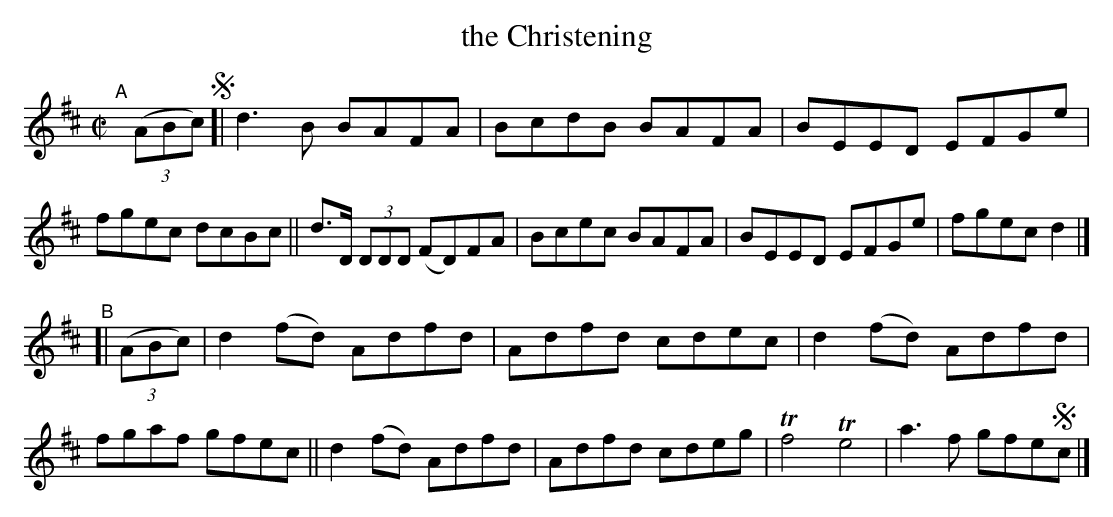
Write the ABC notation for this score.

X:1
T: the Christening
M: C|
L: 1/8
K: D
"^A"[|] (3(ABc) !segno!\
[| d3B BAFA | BcdB BAFA | BEED EFGe | fgec dcBc \
|| d>D (3DDD (FD)FA | Bcec BAFA | BEED EFGe | fgec d2 |]
"^B"[| (3(ABc) \
|  d2(fd) Adfd | Adfd cdec | d2(fd) Adfd | fgaf gfec \
|| d2(fd) Adfd | Adfd cdeg | Tf4 Te4 | a3f gfe!segno!c |]
